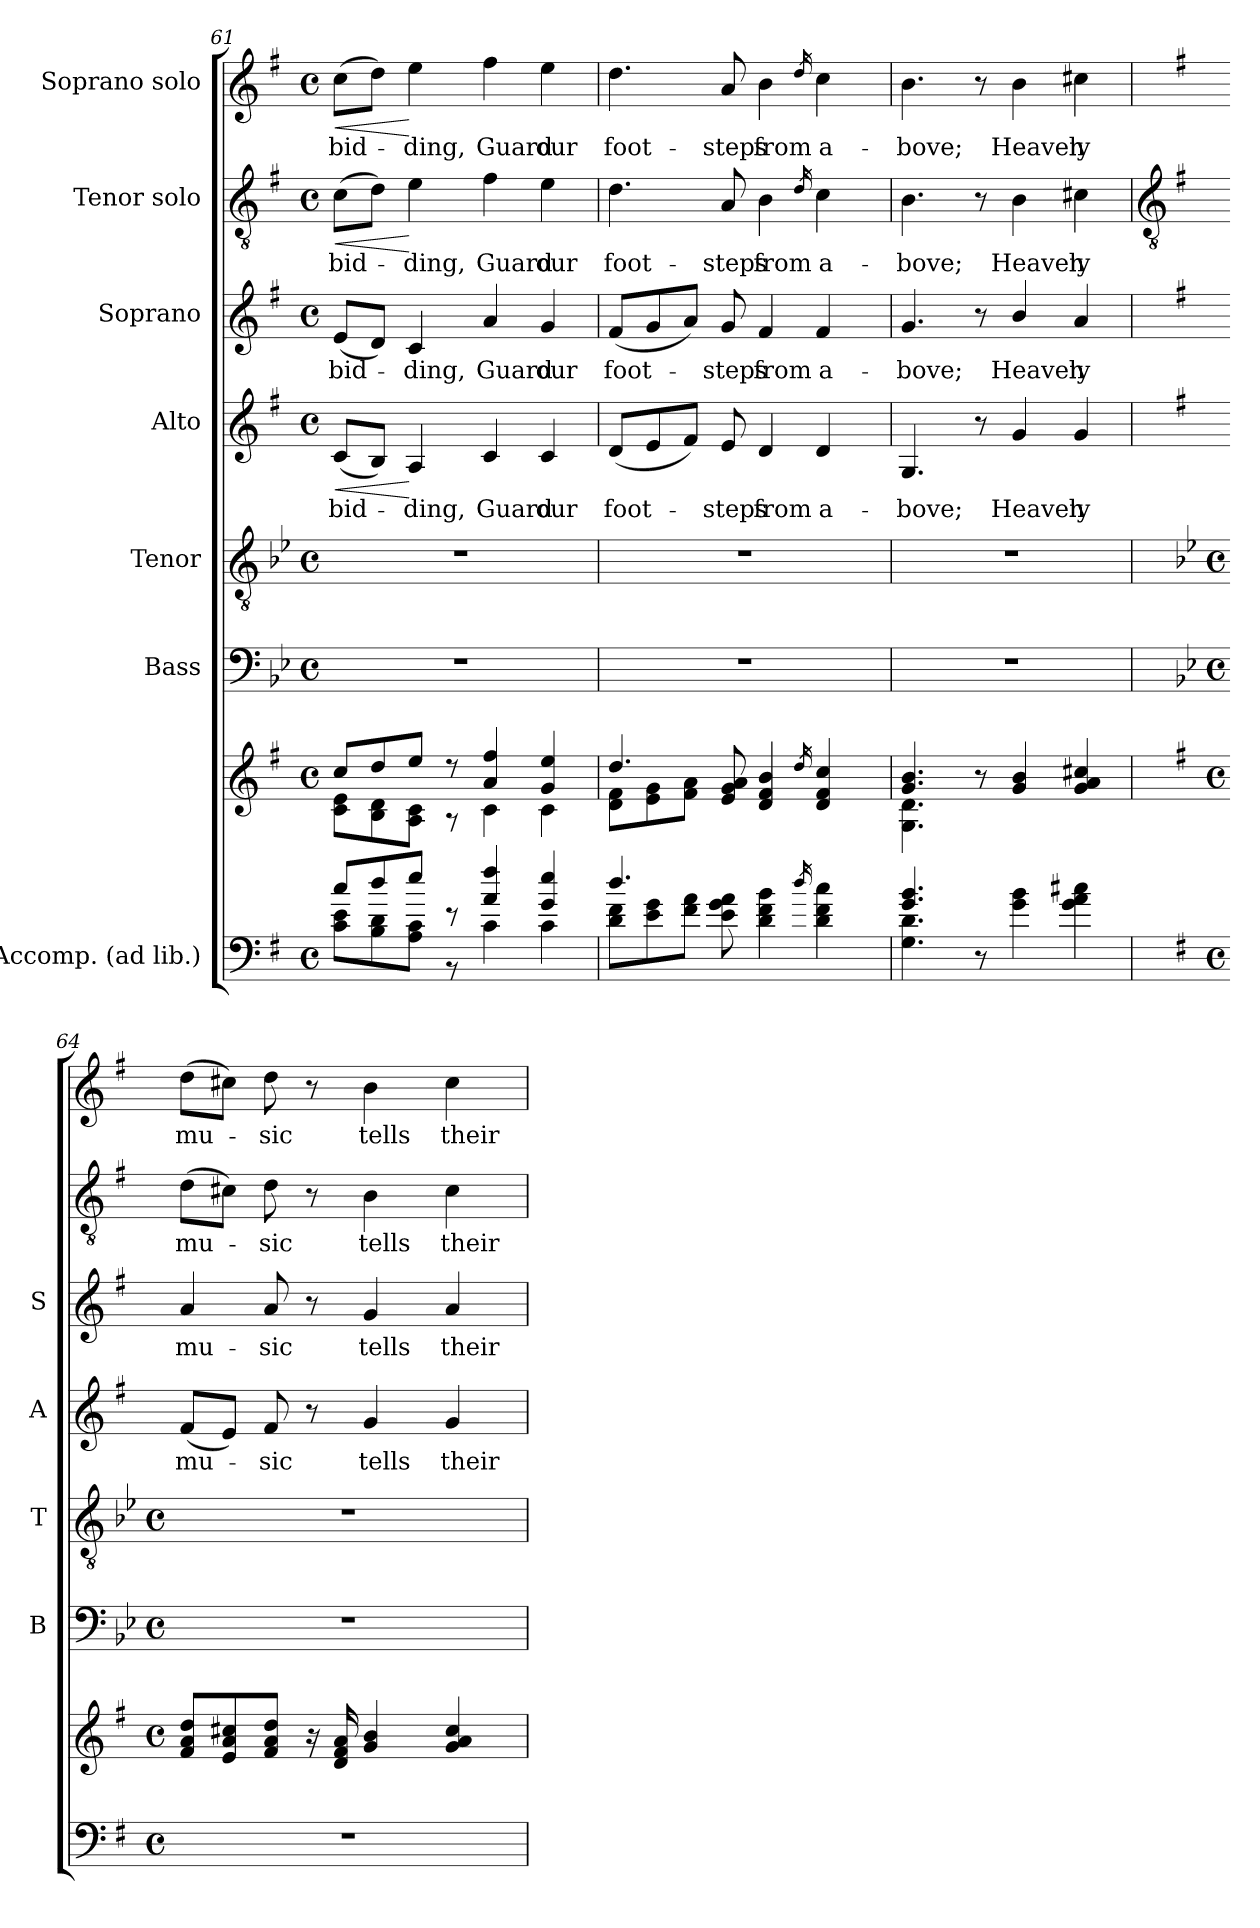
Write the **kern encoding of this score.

**kern	**kern	**kern	**kern	**kern	**text	**dynam	**kern	**text	**kern	**text	**dynam	**kern	**text	**dynam
*part7	*part7	*part6	*part5	*part4	*part4	*part4	*part3	*part3	*part2	*part2	*part2	*part1	*part1	*part1
*staff8	*staff7	*staff6	*staff5	*staff4	*staff4	*staff4	*staff3	*staff3	*staff2	*staff2	*staff2	*staff1	*staff1	*staff1
*I"Accomp. (ad lib.)	*	*I"Bass	*I"Tenor	*I"Alto	*	*	*I"Soprano	*	*I"Tenor solo	*	*	*I"Soprano solo	*	*
*	*	*I'B	*I'T	*I'A	*	*	*I'S	*	*	*	*	*	*	*
*clefF4	*clefG2	*clefF4	*clefGv2	*clefG2	*	*	*clefG2	*	*clefGv2	*	*	*clefG2	*	*
*k[f#]	*k[f#]	*k[b-e-]	*k[b-e-]	*k[f#]	*	*	*k[f#]	*	*k[f#]	*	*	*k[f#]	*	*
*G:	*G:	*B-:	*B-:	*G:	*	*	*G:	*	*G:	*	*	*G:	*	*
*M4/4	*M4/4	*M4/4	*M4/4	*M4/4	*	*	*M4/4	*	*M4/4	*	*	*M4/4	*	*
*met(c)	*met(c)	*met(c)	*met(c)	*met(c)	*	*	*met(c)	*	*met(c)	*	*	*met(c)	*	*
=61	=61	=61	=61	=61	=61	=61	=61	=61	=61	=61	=61	=61	=61	=61
*^	*^	*	*	*	*	*	*	*	*	*	*	*	*	*
!	!	!	!	!	!	!	!LO:LY:b	!LO:HP:b	!	!LO:LY:b	!	!LO:LY:b	!LO:HP:b	!	!LO:LY:b	!LO:HP:b
8cc/L	8c\ 8e\L	8cc/L	8c\ 8e\L	1r	1r	(<8cL	bid-	<	(<8eL	bid-	(>8cL	bid-	<	(>8ccL	bid-	<
8dd/	8B\ 8d\	8dd/	8B\ 8d\	.	.	8BJ)	.	.	8dJ)	.	8dJ)	.	.	8ddJ)	.	.
!	!	!	!	!	!	!	!LO:LY:b	!	!	!LO:LY:b	!	!LO:LY:b	!	!	!LO:LY:b	!
8ee/J	8A\ 8c\J	8ee/J	8A\ 8c\J	.	.	4A	ding,	[	4c	ding,	4e	ding,	[	4ee	ding,	[
8r	8r	8r	8r	.	.	.	.	.	.	.	.	.	.	.	.	.
!	!	!	!	!	!	!	!LO:LY:b	!	!	!LO:LY:b	!	!LO:LY:b	!	!	!LO:LY:b	!
4a/ 4ff#/	4c\	4a/ 4ff#/	4c\	.	.	4c	Guard	.	4a	Guard	4f#	Guard	.	4ff#	Guard	.
!	!	!	!	!	!	!	!LO:LY:b	!	!	!LO:LY:b	!	!LO:LY:b	!	!	!LO:LY:b	!
4g/ 4ee/	4c\	4g/ 4ee/	4c\	.	.	4c	our	.	4g	our	4e	our	.	4ee	our	.
=62	=62	=62	=62	=62	=62	=62	=62	=62	=62	=62	=62	=62	=62	=62	=62	=62
!	!	!	!	!	!	!	!LO:LY:b	!	!	!LO:LY:b	!	!LO:LY:b	!	!	!LO:LY:b	!
4.dd/	8d\ 8f#\L	4.dd/	8d\ 8f#\L	1r	1r	(<8dL	foot-	.	(<8f#L	foot-	4.d	foot-	.	4.dd	foot-	.
.	8e\ 8g\	.	8e\ 8g\	.	.	8e	.	.	8g	.	.	.	.	.	.	.
.	8f#\ 8a\J	.	8f#\ 8a\J	.	.	8f#J)	.	.	8aJ)	.	.	.	.	.	.	.
!	!	!	!	!	!	!	!LO:LY:b	!	!	!LO:LY:b	!	!LO:LY:b	!	!	!LO:LY:b	!
8e 8g 8a	2ryy	8e 8g 8a	2ryy	.	.	8e	steps	.	8g	steps	8A	-steps	.	8a	-steps	.
!	!	!	!	!	!	!	!LO:LY:b	!	!	!LO:LY:b	!	!LO:LY:b	!	!	!LO:LY:b	!
4d 4f# 4b	.	4d 4f# 4b	.	.	.	4d	from	.	4f#	from	4B	from	.	4b	from	.
16qdd/	.	16qdd/	.	.	.	.	.	.	.	.	16qd/	.	.	16qdd/	.	.
!	!	!	!	!	!	!	!LO:LY:b	!	!	!LO:LY:b	!	!LO:LY:b	!	!	!LO:LY:b	!
4d 4f# 4cc	.	4d 4f# 4cc	.	.	.	4d	a-	.	4f#	a-	4c	a-	.	4cc	a-	.
.	8ryy	.	8ryy	.	.	.	.	.	.	.	.	.	.	.	.	.
=63	=63	=63	=63	=63	=63	=63	=63	=63	=63	=63	=63	=63	=63	=63	=63	=63
!	!	!	!	!	!	!	!LO:LY:b	!	!	!LO:LY:b	!	!LO:LY:b	!	!	!LO:LY:b	!
4.g 4.b	4.G\ 4.d\	4.g 4.b	4.G\ 4.d\	1r	1r	4.G	-bove;	.	4.g	-bove;	4.B	-bove;	.	4.b	-bove;	.
8r	8ryy	8r	8ryy	.	.	8r	.	.	8r	.	8r	.	.	8r	.	.
!	!	!	!	!	!	!	!LO:LY:b	!	!	!LO:LY:b	!	!LO:LY:b	!	!	!LO:LY:b	!
4g 4b	2ryy	4g 4b	2ryy	.	.	4g	Heaven-	.	4b/	Heaven-	4B	Heaven-	.	4b	Heaven-	.
!	!	!	!	!	!	!	!LO:LY:b	!	!	!LO:LY:b	!	!LO:LY:b	!	!	!LO:LY:b	!
4g 4a 4cc#X	.	4g 4a 4cc#X	.	.	.	4g	-ly	.	4a	-ly	4c#X	-ly	.	4cc#X	-ly	.
*v	*v	*	*	*	*	*	*	*	*	*	*	*	*	*	*	*
!!LO:LB:g=z
=64	=64	=64	=64	=64	=64	=64	=64	=64	=64	=64	=64	=64	=64	=64	=64
*	*	*	*	*	*	*	*	*	*	*clefGv2	*	*	*	*	*
*k[f#]	*k[f#]	*	*	*	*	*	*	*	*	*	*	*	*	*	*
*G:	*G:	*	*	*	*	*	*	*	*	*	*	*	*	*	*
*M4/4	*M4/4	*	*M4/4	*M4/4	*	*	*	*	*	*	*	*	*	*	*
*met(c)	*met(c)	*	*met(c)	*met(c)	*	*	*	*	*	*	*	*	*	*	*
!	!	!	!	!	!	!LO:LY:b	!	!	!LO:LY:b	!	!LO:LY:b	!	!	!LO:LY:b	!
1r	8f# 8a 8ddL	2ryy	1r	1r	(<8f#L	mu-	.	4a	mu-	(>8dL	mu-	.	(>8ddL	mu-	.
.	8e 8a 8cc#X	.	.	.	8eJ)	.	.	.	.	8c#XJ)	.	.	8cc#XJ)	.	.
!	!	!	!	!	!	!LO:LY:b	!	!	!LO:LY:b	!	!LO:LY:b	!	!	!LO:LY:b	!
.	8f# 8a 8ddJ	.	.	.	8f#	sic	.	8a	-sic	8d	sic	.	8dd	sic	.
.	16r	.	.	.	8r	.	.	8r	.	8r	.	.	8r	.	.
.	16d 16f# 16a	.	.	.	.	.	.	.	.	.	.	.	.	.	.
!	!	!	!	!	!	!LO:LY:b	!	!	!LO:LY:b	!	!LO:LY:b	!	!	!LO:LY:b	!
.	4g 4b	8.ryy	.	.	4g	tells	.	4g	tells	4B	tells	.	4b	tells	.
.	.	4ryy	.	.	.	.	.	.	.	.	.	.	.	.	.
!	!	!	!	!	!	!LO:LY:b	!	!	!LO:LY:b	!	!LO:LY:b	!	!	!LO:LY:b	!
.	4g 4a 4cc#	.	.	.	4g	their	.	4a	their	4c#	their	.	4cc#	their	.
.	.	16ryy	.	.	.	.	.	.	.	.	.	.	.	.	.
*	*v	*v	*	*	*	*	*	*	*	*	*	*	*	*	*
=	=	=	=	=	=	=	=	=	=	=	=	=	=	=
*-	*-	*-	*-	*-	*-	*-	*-	*-	*-	*-	*-	*-	*-	*-
